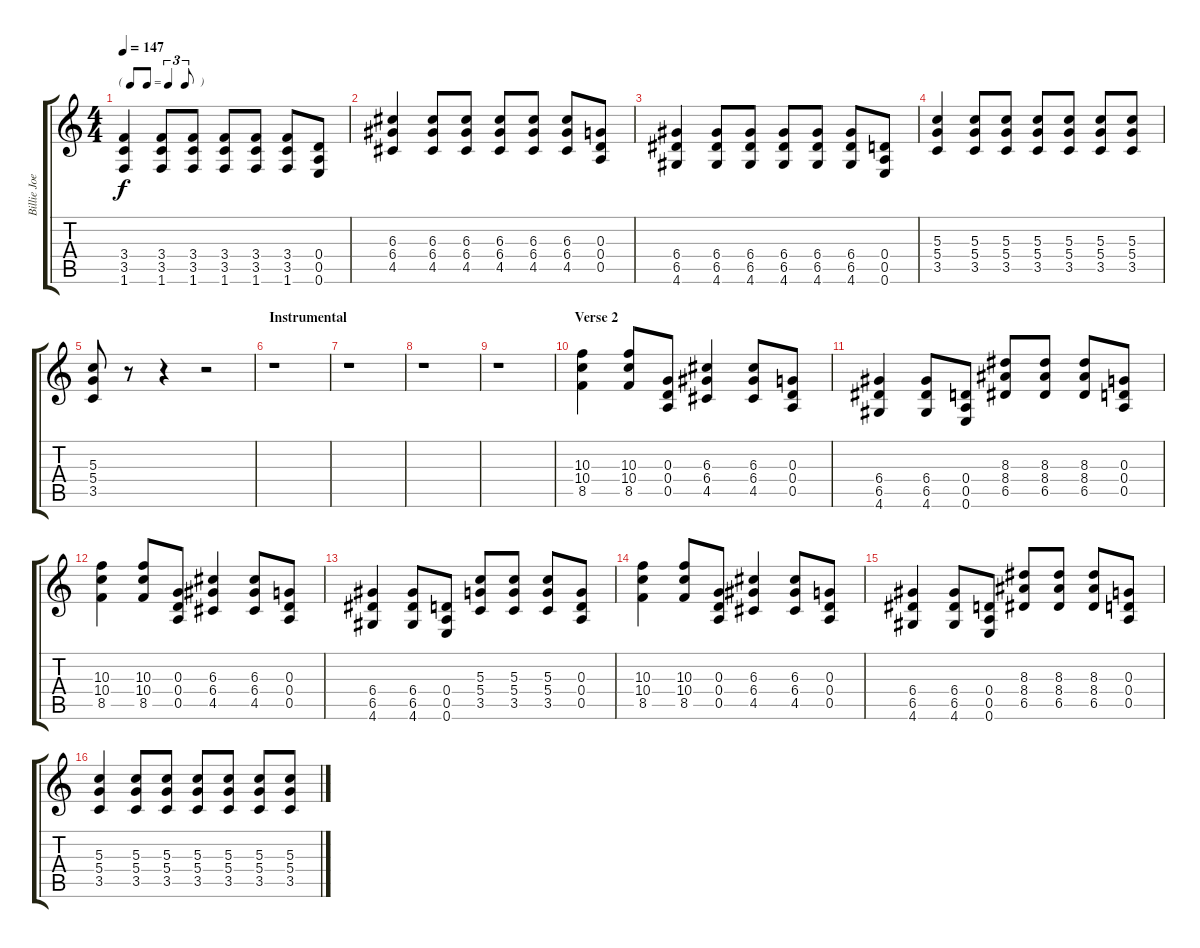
\track ("Billie Joe Armstrong - Acoustic" "Billie Joe") {instrument acousticguitarsteel}
\staff {score tabs}
\tuning (E4 B3 G3 D3 A2 E2) {hide}
\ts (4 4)
\tf triplet8th
\tempo 147
\clef g2
\ks c
(3.4 3.5 1.6).4{dy f} (3.4 3.5 1.6).8 (3.4 3.5 1.6).8 (3.4 3.5 1.6).8 (3.4 3.5 1.6).8 (3.4 3.5 1.6).8 (0.4 0.5 0.6).8 |
(6.3 6.4 4.5).4 (6.3 6.4 4.5).8 (6.3 6.4 4.5).8 (6.3 6.4 4.5).8 (6.3 6.4 4.5).8 (6.3 6.4 4.5).8 (0.3 0.4 0.5).8 |
(6.4 6.5 4.6).4 (6.4 6.5 4.6).8 (6.4 6.5 4.6).8 (6.4 6.5 4.6).8 (6.4 6.5 4.6).8 (6.4 6.5 4.6).8 (0.4 0.5 0.6).8 |
(5.3 5.4 3.5).4 (5.3 5.4 3.5).8 (5.3 5.4 3.5).8 (5.3 5.4 3.5).8 (5.3 5.4 3.5).8 (5.3 5.4 3.5).8 (5.3 5.4 3.5).8 |
(5.3 5.4 3.5).8 r.8 r.4 r.2 |
\section ("" "Instrumental")
r.1 |
r.1 |
r.1 |
r.1 |
\section ("" "Verse 2")
(10.3 10.4 8.5).4 (10.3 10.4 8.5).8 (0.3 0.4 0.5).8 (6.3 6.4 4.5).4 (6.3 6.4 4.5).8 (0.3 0.4 0.5).8 |
(6.4 6.5 4.6).4 (6.4 6.5 4.6).8 (0.4 0.5 0.6).8 (8.3 8.4 6.5).8 (8.3 8.4 6.5).8 (8.3 8.4 6.5).8 (0.3 0.4 0.5).8 |
(10.3 10.4 8.5).4 (10.3 10.4 8.5).8 (0.3 0.4 0.5).8 (6.3 6.4 4.5).4 (6.3 6.4 4.5).8 (0.3 0.4 0.5).8 |
(6.4 6.5 4.6).4 (6.4 6.5 4.6).8 (0.4 0.5 0.6).8 (5.3 5.4 3.5).8 (5.3 5.4 3.5).8 (5.3 5.4 3.5).8 (0.3 0.4 0.5).8 |
(10.3 10.4 8.5).4 (10.3 10.4 8.5).8 (0.3 0.4 0.5).8 (6.3 6.4 4.5).4 (6.3 6.4 4.5).8 (0.3 0.4 0.5).8 |
(6.4 6.5 4.6).4 (6.4 6.5 4.6).8 (0.4 0.5 0.6).8 (8.3 8.4 6.5).8 (8.3 8.4 6.5).8 (8.3 8.4 6.5).8 (0.3 0.4 0.5).8 |
(5.3 5.4 3.5).4 (5.3 5.4 3.5).8 (5.3 5.4 3.5).8 (5.3 5.4 3.5).8 (5.3 5.4 3.5).8 (5.3 5.4 3.5).8 (5.3 5.4 3.5).8
